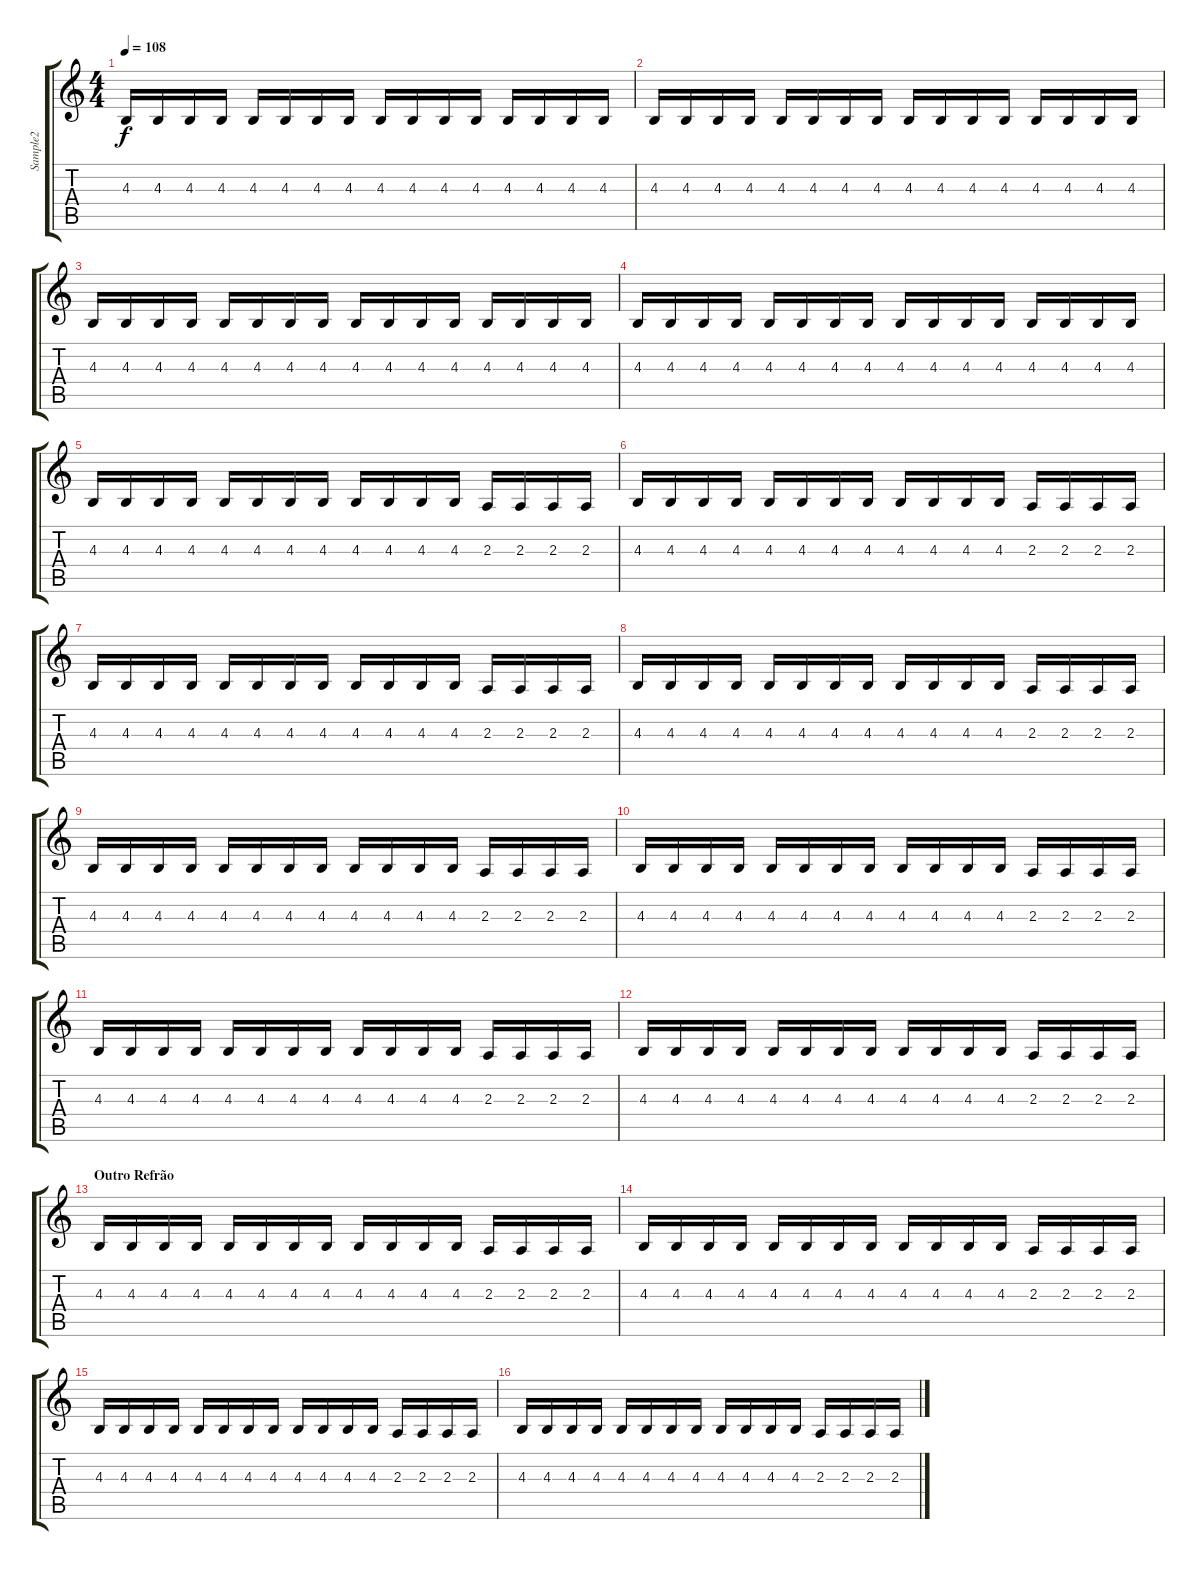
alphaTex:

\track ("Sample2" "Sample2") {instrument xylophone}
\staff {score tabs}
\tuning (E4 B3 G3 D3 A2 E2) {hide}
\ts (4 4)
\tempo 108
\clef g2
\ks c
4.3.16{dy f} 4.3.16 4.3.16 4.3.16 4.3.16 4.3.16 4.3.16 4.3.16 4.3.16 4.3.16 4.3.16 4.3.16 4.3.16 4.3.16 4.3.16 4.3.16 |
4.3.16 4.3.16 4.3.16 4.3.16 4.3.16 4.3.16 4.3.16 4.3.16 4.3.16 4.3.16 4.3.16 4.3.16 4.3.16 4.3.16 4.3.16 4.3.16 |
4.3.16 4.3.16 4.3.16 4.3.16 4.3.16 4.3.16 4.3.16 4.3.16 4.3.16 4.3.16 4.3.16 4.3.16 4.3.16 4.3.16 4.3.16 4.3.16 |
4.3.16 4.3.16 4.3.16 4.3.16 4.3.16 4.3.16 4.3.16 4.3.16 4.3.16 4.3.16 4.3.16 4.3.16 4.3.16 4.3.16 4.3.16 4.3.16 |
4.3.16 4.3.16 4.3.16 4.3.16 4.3.16 4.3.16 4.3.16 4.3.16 4.3.16 4.3.16 4.3.16 4.3.16 2.3.16 2.3.16 2.3.16 2.3.16 |
4.3.16 4.3.16 4.3.16 4.3.16 4.3.16 4.3.16 4.3.16 4.3.16 4.3.16 4.3.16 4.3.16 4.3.16 2.3.16 2.3.16 2.3.16 2.3.16 |
4.3.16 4.3.16 4.3.16 4.3.16 4.3.16 4.3.16 4.3.16 4.3.16 4.3.16 4.3.16 4.3.16 4.3.16 2.3.16 2.3.16 2.3.16 2.3.16 |
4.3.16 4.3.16 4.3.16 4.3.16 4.3.16 4.3.16 4.3.16 4.3.16 4.3.16 4.3.16 4.3.16 4.3.16 2.3.16 2.3.16 2.3.16 2.3.16 |
4.3.16 4.3.16 4.3.16 4.3.16 4.3.16 4.3.16 4.3.16 4.3.16 4.3.16 4.3.16 4.3.16 4.3.16 2.3.16 2.3.16 2.3.16 2.3.16 |
4.3.16 4.3.16 4.3.16 4.3.16 4.3.16 4.3.16 4.3.16 4.3.16 4.3.16 4.3.16 4.3.16 4.3.16 2.3.16 2.3.16 2.3.16 2.3.16 |
4.3.16 4.3.16 4.3.16 4.3.16 4.3.16 4.3.16 4.3.16 4.3.16 4.3.16 4.3.16 4.3.16 4.3.16 2.3.16 2.3.16 2.3.16 2.3.16 |
4.3.16 4.3.16 4.3.16 4.3.16 4.3.16 4.3.16 4.3.16 4.3.16 4.3.16 4.3.16 4.3.16 4.3.16 2.3.16 2.3.16 2.3.16 2.3.16 |
\section ("" "Outro Refrão")
4.3.16 4.3.16 4.3.16 4.3.16 4.3.16 4.3.16 4.3.16 4.3.16 4.3.16 4.3.16 4.3.16 4.3.16 2.3.16 2.3.16 2.3.16 2.3.16 |
4.3.16 4.3.16 4.3.16 4.3.16 4.3.16 4.3.16 4.3.16 4.3.16 4.3.16 4.3.16 4.3.16 4.3.16 2.3.16 2.3.16 2.3.16 2.3.16 |
4.3.16 4.3.16 4.3.16 4.3.16 4.3.16 4.3.16 4.3.16 4.3.16 4.3.16 4.3.16 4.3.16 4.3.16 2.3.16 2.3.16 2.3.16 2.3.16 |
4.3.16 4.3.16 4.3.16 4.3.16 4.3.16 4.3.16 4.3.16 4.3.16 4.3.16 4.3.16 4.3.16 4.3.16 2.3.16 2.3.16 2.3.16 2.3.16
